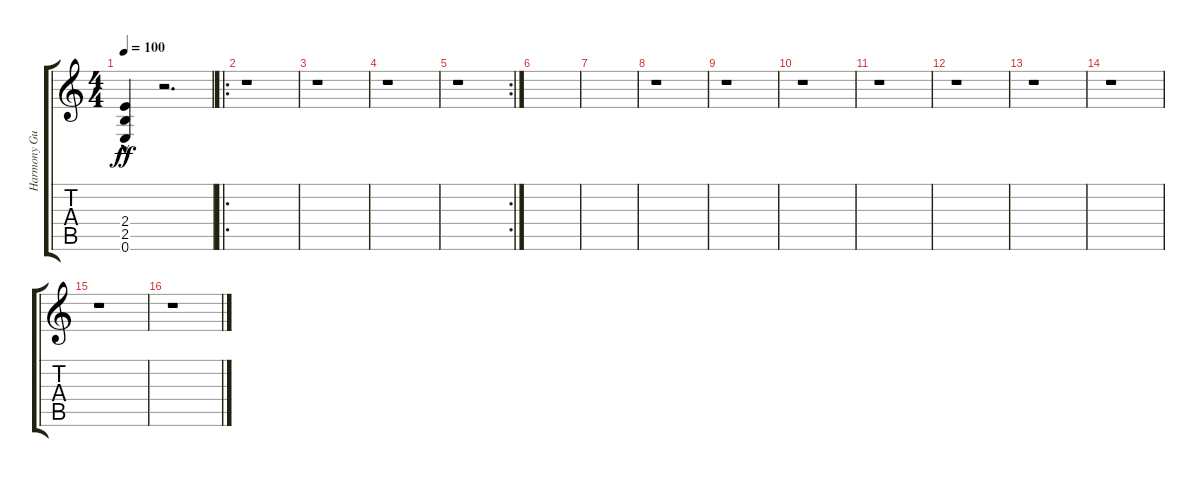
\track ("Harmony Guitar" "Harmony Gu") {instrument acousticguitarsteel}
\staff {score tabs}
\tuning (E4 B3 G3 D3 A2 E2) {hide}
\ts (4 4)
\tempo 100
\clef g2
\ks c
(2.4{hac} 2.5 0.6).4{dy ff} r.2{d} |
\ro
r.1 |
r.1 |
r.1 |
\rc 2
r.1 |
|
|
r.1 |
r.1 |
r.1 |
r.1 |
r.1 |
r.1 |
r.1 |
r.1 |
r.1
